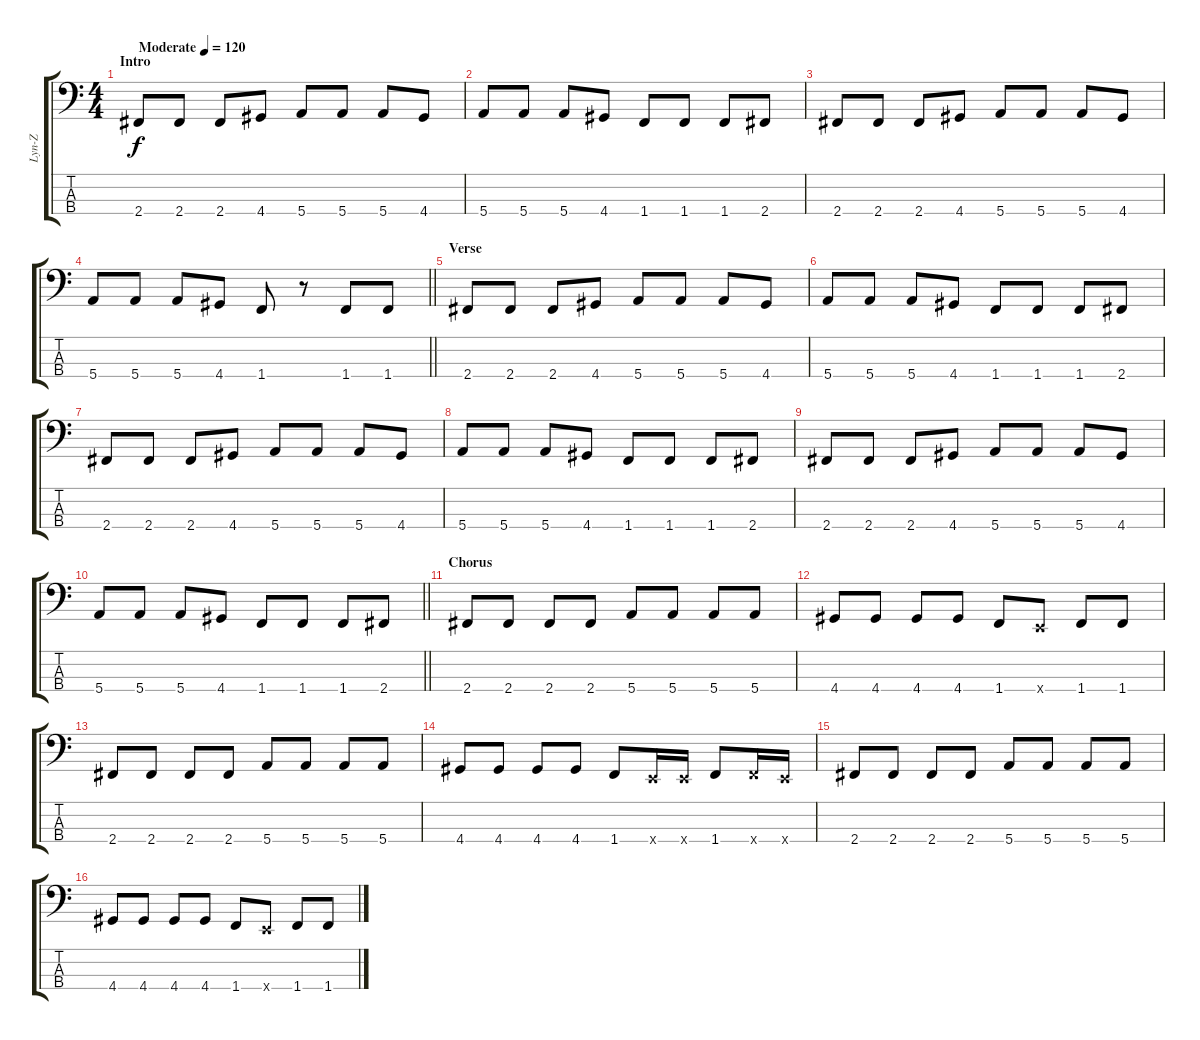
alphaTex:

\track ("Lyn-Z" "Lyn-Z") {instrument electricbassfinger}
\staff {score tabs}
\tuning (G2 D2 A1 E1) {hide}
\ts (4 4)
\section ("" "Intro")
\tempo (120 "Moderate")
\clef f4
\ks c
2.4.8{dy f instrument electricbassfinger} 2.4.8 2.4.8 4.4.8 5.4.8 5.4.8 5.4.8 4.4.8 |
5.4.8 5.4.8 5.4.8 4.4.8 1.4.8 1.4.8 1.4.8 2.4.8 |
2.4.8 2.4.8 2.4.8 4.4.8 5.4.8 5.4.8 5.4.8 4.4.8 |
\barLineRight lightlight
5.4.8 5.4.8 5.4.8 4.4.8 1.4.8 r.8 1.4.8 1.4.8 |
\section ("" "Verse")
2.4.8 2.4.8 2.4.8 4.4.8 5.4.8 5.4.8 5.4.8 4.4.8 |
5.4.8 5.4.8 5.4.8 4.4.8 1.4.8 1.4.8 1.4.8 2.4.8 |
2.4.8 2.4.8 2.4.8 4.4.8 5.4.8 5.4.8 5.4.8 4.4.8 |
5.4.8 5.4.8 5.4.8 4.4.8 1.4.8 1.4.8 1.4.8 2.4.8 |
2.4.8 2.4.8 2.4.8 4.4.8 5.4.8 5.4.8 5.4.8 4.4.8 |
\barLineRight lightlight
5.4.8 5.4.8 5.4.8 4.4.8 1.4.8 1.4.8 1.4.8 2.4.8 |
\section ("" "Chorus")
2.4.8 2.4.8 2.4.8 2.4.8 5.4.8 5.4.8 5.4.8 5.4.8 |
4.4.8 4.4.8 4.4.8 4.4.8 1.4.8 0.4{x}.8 1.4.8 1.4.8 |
2.4.8 2.4.8 2.4.8 2.4.8 5.4.8 5.4.8 5.4.8 5.4.8 |
4.4.8 4.4.8 4.4.8 4.4.8 1.4.8 0.4{x}.16 0.4{x}.16 1.4.8 1.4{x}.16 0.4{x}.16 |
2.4.8 2.4.8 2.4.8 2.4.8 5.4.8 5.4.8 5.4.8 5.4.8 |
4.4.8 4.4.8 4.4.8 4.4.8 1.4.8 0.4{x}.8 1.4.8 1.4.8
